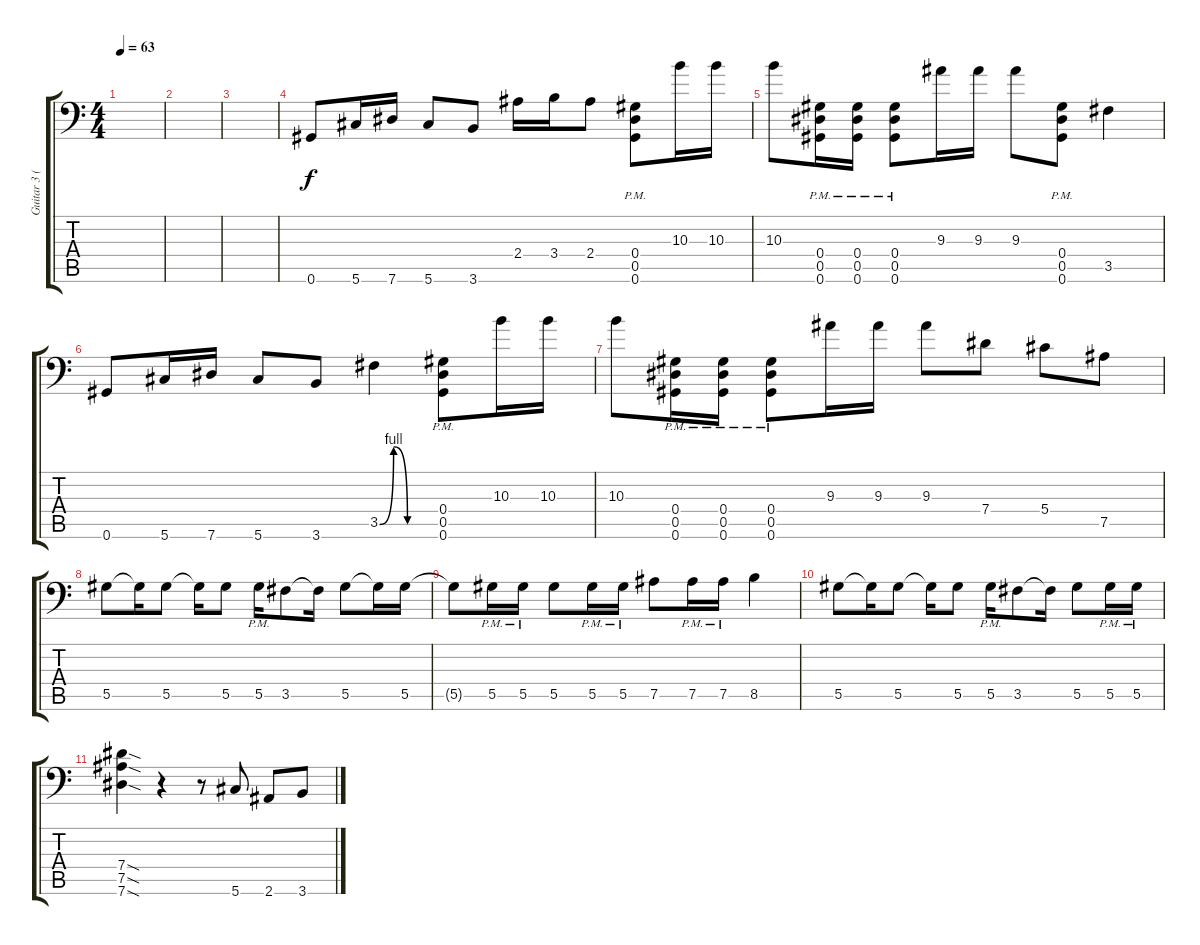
\track ("Guitar 3 (Drop G#)" "Guitar 3 (") {instrument distortionguitar}
\staff {score tabs}
\tuning (Bb3 F3 Db3 Ab2 Eb2 Ab1) {hide}
\ts (4 4)
\tempo 63
\clef f4
\ks c
|
|
|
0.6.8 5.6.16 7.6.16 5.6.8 3.6.8 2.4.16 3.4.16 2.4.8 (0.4{pm} 0.5{pm} 0.6{pm}).8 10.3.16 10.3.16 |
10.3.8 (0.4{pm} 0.5{pm} 0.6{pm}).16 (0.4{pm} 0.5{pm} 0.6{pm}).16 (0.4{pm} 0.5{pm} 0.6{pm}).8 9.3.16 9.3.16 9.3.8 (0.4{pm} 0.5{pm} 0.6{pm}).8 3.5.4 |
0.6.8 5.6.16 7.6.16 5.6.8 3.6.8 3.5{be (custom 0 0 15 4 30 0 45 0 60 0)}.4 (0.4{pm} 0.5{pm} 0.6{pm}).8 10.3.16 10.3.16 |
10.3.8 (0.4{pm} 0.5{pm} 0.6{pm}).16 (0.4{pm} 0.5{pm} 0.6{pm}).16 (0.4{pm} 0.5{pm} 0.6{pm}).8 9.3.16 9.3.16 9.3.8 7.4.8 5.4.8 7.5.8 |
5.5.8 5.5{t}.16 5.5.8 5.5{t}.16 5.5.8 5.5{pm}.16 3.5.8 3.5{t}.16 5.5.8 5.5{t}.16 5.5.16 |
5.5{t}.8 5.5{pm}.16 5.5{pm}.16 5.5.8 5.5{pm}.16 5.5{pm}.16 7.5.8 7.5{pm}.16 7.5{pm}.16 8.5.4 |
5.5.8 5.5{t}.16 5.5.8 5.5{t}.16 5.5.8 5.5{pm}.16 3.5.8 3.5{t}.16 5.5.8 5.5{pm}.16 5.5{pm}.16 |
(7.4{sod} 7.5{sod} 7.6{sod}).4 r.4 r.8 5.6.8 2.6.8 3.6.8
